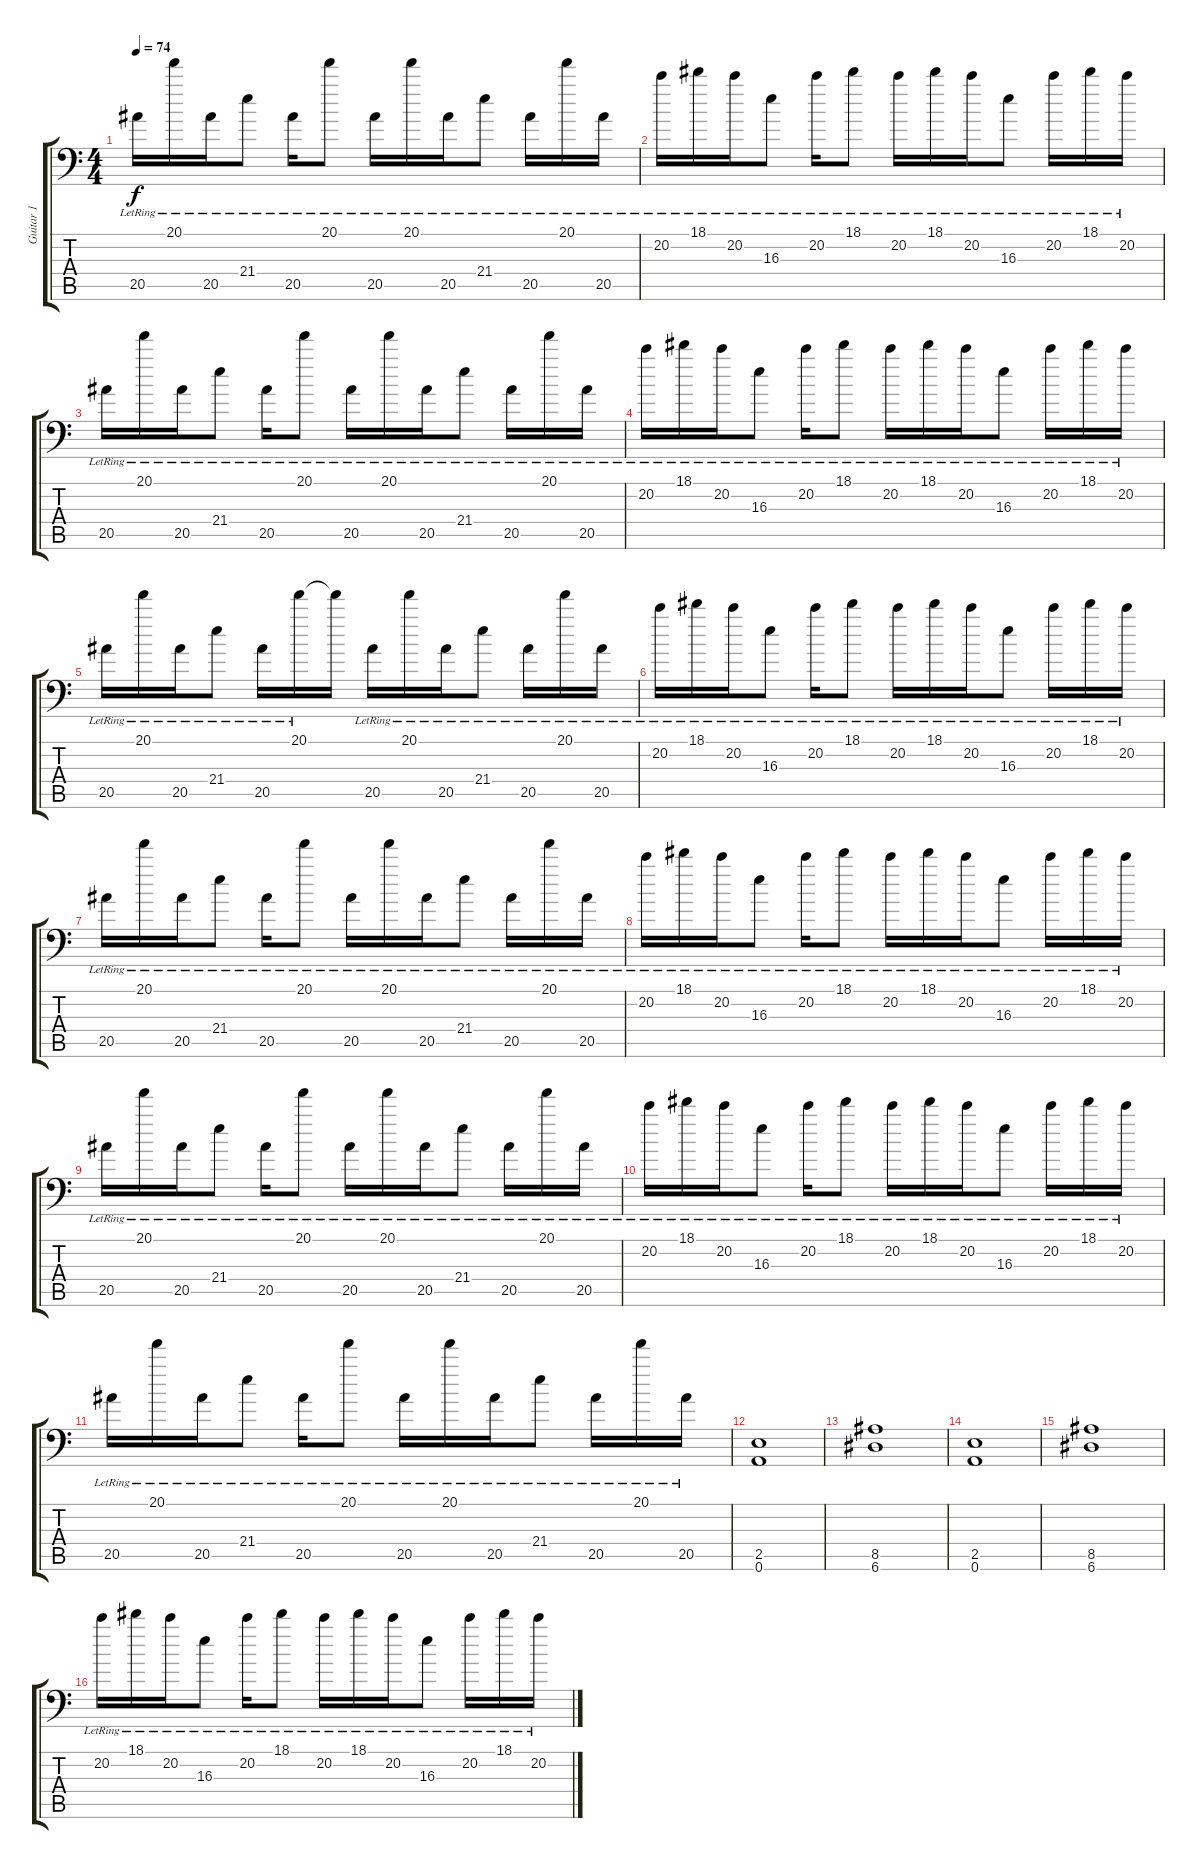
\track ("Guitar 1" "Guitar 1") {instrument distortionguitar}
\staff {score tabs}
\tuning (A3 E3 C3 G2 D2 A1) {hide}
\ts (4 4)
\tempo 74
\clef f4
\ks c
20.5{lr}.16{dy f} 20.1{lr}.16 20.5{lr}.16 21.4{lr}.8 20.5{lr}.16 20.1{lr}.8 20.5{lr}.16 20.1{lr}.16 20.5{lr}.16 21.4{lr}.8 20.5{lr}.16 20.1{lr}.16 20.5{lr}.16 |
20.2{lr}.16 18.1{lr}.16 20.2{lr}.16 16.3{lr}.8 20.2{lr}.16 18.1{lr}.8 20.2{lr}.16 18.1{lr}.16 20.2{lr}.16 16.3{lr}.8 20.2{lr}.16 18.1{lr}.16 20.2{lr}.16 |
20.5{lr}.16 20.1{lr}.16 20.5{lr}.16 21.4{lr}.8 20.5{lr}.16 20.1{lr}.8 20.5{lr}.16 20.1{lr}.16 20.5{lr}.16 21.4{lr}.8 20.5{lr}.16 20.1{lr}.16 20.5{lr}.16 |
20.2{lr}.16 18.1{lr}.16 20.2{lr}.16 16.3{lr}.8 20.2{lr}.16 18.1{lr}.8 20.2{lr}.16 18.1{lr}.16 20.2{lr}.16 16.3{lr}.8 20.2{lr}.16 18.1{lr}.16 20.2{lr}.16 |
20.5{lr}.16 20.1{lr}.16 20.5{lr}.16 21.4{lr}.8 20.5{lr}.16 20.1{lr}.16 20.1{t}.16 20.5{lr}.16 20.1{lr}.16 20.5{lr}.16 21.4{lr}.8 20.5{lr}.16 20.1{lr}.16 20.5{lr}.16 |
20.2{lr}.16 18.1{lr}.16 20.2{lr}.16 16.3{lr}.8 20.2{lr}.16 18.1{lr}.8 20.2{lr}.16 18.1{lr}.16 20.2{lr}.16 16.3{lr}.8 20.2{lr}.16 18.1{lr}.16 20.2{lr}.16 |
20.5{lr}.16 20.1{lr}.16 20.5{lr}.16 21.4{lr}.8 20.5{lr}.16 20.1{lr}.8 20.5{lr}.16 20.1{lr}.16 20.5{lr}.16 21.4{lr}.8 20.5{lr}.16 20.1{lr}.16 20.5{lr}.16 |
20.2{lr}.16 18.1{lr}.16 20.2{lr}.16 16.3{lr}.8 20.2{lr}.16 18.1{lr}.8 20.2{lr}.16 18.1{lr}.16 20.2{lr}.16 16.3{lr}.8 20.2{lr}.16 18.1{lr}.16 20.2{lr}.16 |
20.5{lr}.16 20.1{lr}.16 20.5{lr}.16 21.4{lr}.8 20.5{lr}.16 20.1{lr}.8 20.5{lr}.16 20.1{lr}.16 20.5{lr}.16 21.4{lr}.8 20.5{lr}.16 20.1{lr}.16 20.5{lr}.16 |
20.2{lr}.16 18.1{lr}.16 20.2{lr}.16 16.3{lr}.8 20.2{lr}.16 18.1{lr}.8 20.2{lr}.16 18.1{lr}.16 20.2{lr}.16 16.3{lr}.8 20.2{lr}.16 18.1{lr}.16 20.2{lr}.16 |
20.5{lr}.16 20.1{lr}.16 20.5{lr}.16 21.4{lr}.8 20.5{lr}.16 20.1{lr}.8 20.5{lr}.16 20.1{lr}.16 20.5{lr}.16 21.4{lr}.8 20.5{lr}.16 20.1{lr}.16 20.5{lr}.16 |
\section ("" "")
(2.5 0.6).1{instrument distortionguitar} |
(8.5 6.6).1 |
(2.5 0.6).1 |
(8.5 6.6).1 |
20.2{lr}.16{instrument electricguitarclean} 18.1{lr}.16 20.2{lr}.16 16.3{lr}.8 20.2{lr}.16 18.1{lr}.8 20.2{lr}.16 18.1{lr}.16 20.2{lr}.16 16.3{lr}.8 20.2{lr}.16 18.1{lr}.16 20.2{lr}.16
